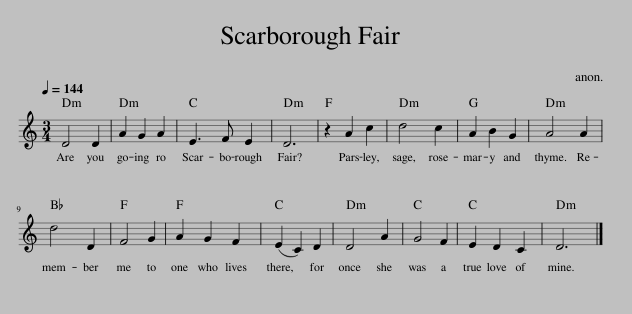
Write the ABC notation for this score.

X:1
L:1/8
Q:1/4=144
M:3/4
I:linebreak $
K:C
V:1 treble
V:1
 D4 D2 | A2 G2 A2 | E3 F E2 | D6 | z2 A2 c2 | %5
 d4 c2 | A2 B2 G2 | A4 A2 |$ d4 D2 | F4 G2 | %10
 A2 G2 F2 | (E2 C2) D2 | D4 A2 | G4 F2 | E2 D2 C2 | %15
 D6 |] %16
